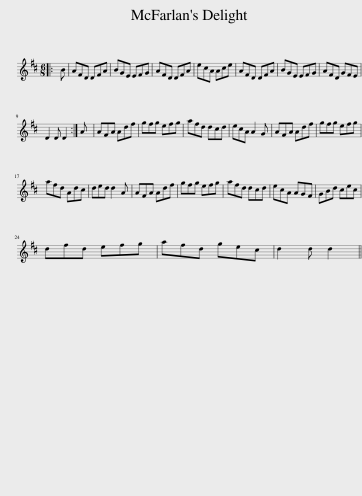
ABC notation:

X:1
L:1/8
M:6/8
I:linebreak $
K:D
V:1 treble
V:1
|: B | AFD DFA | BGE EFG | AFD DFA | ecA Ace | %5
 AFD DFA | BGE EFG | AFD GFE |$ D2 D D2 :| A | %10
 AFA Adf | gfg efg | afd dcd | ecA A2 G | AFA Adf | %15
 gfg efg |$ afd Adc | ded d2 A | AFA Adf | gfg efg | %20
 afd dcd | ecA AGF | GBd cec |$ dfd efg | afd gec | %25
 d2 d d2 || %26
